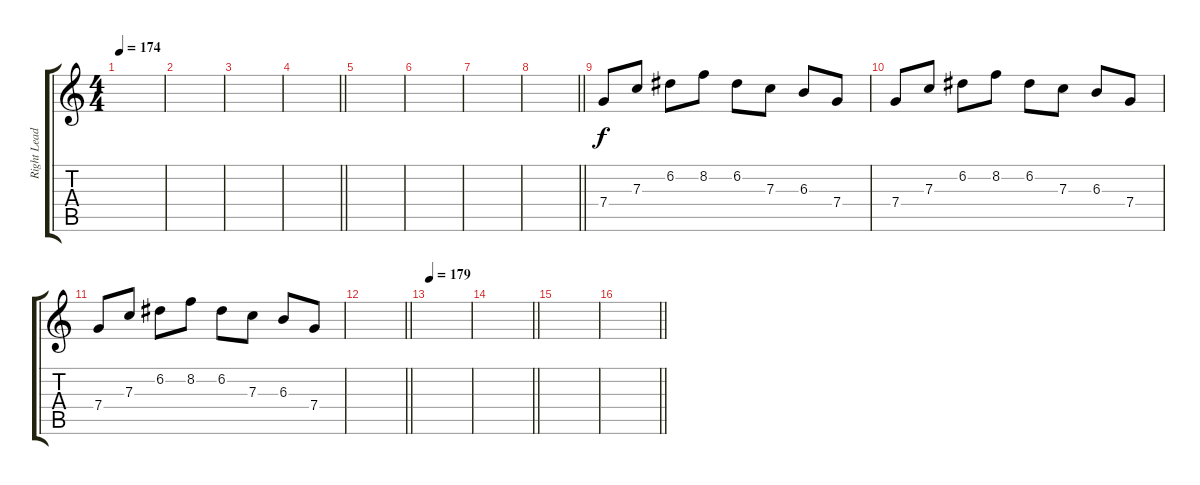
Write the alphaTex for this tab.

\track ("Right Lead 2" "Right Lead") {instrument distortionguitar}
\staff {score tabs}
\tuning (D4 A3 F3 C3 G2 C2) {hide}
\ts (4 4)
\tempo 174
\clef g2
\ks c
|
|
|
\barLineRight lightlight
|
\section ("" "")
|
|
|
\barLineRight lightlight
|
\section ("" "")
7.4.8 7.3.8 6.2.8 8.2.8 6.2.8 7.3.8 6.3.8 7.4.8 |
7.4.8 7.3.8 6.2.8 8.2.8 6.2.8 7.3.8 6.3.8 7.4.8 |
7.4.8 7.3.8 6.2.8 8.2.8 6.2.8 7.3.8 6.3.8 7.4.8 |
\barLineRight lightlight
|
\section ("" "")
\tempo 179
|
\barLineRight lightlight
|
|
\barLineRight lightlight
